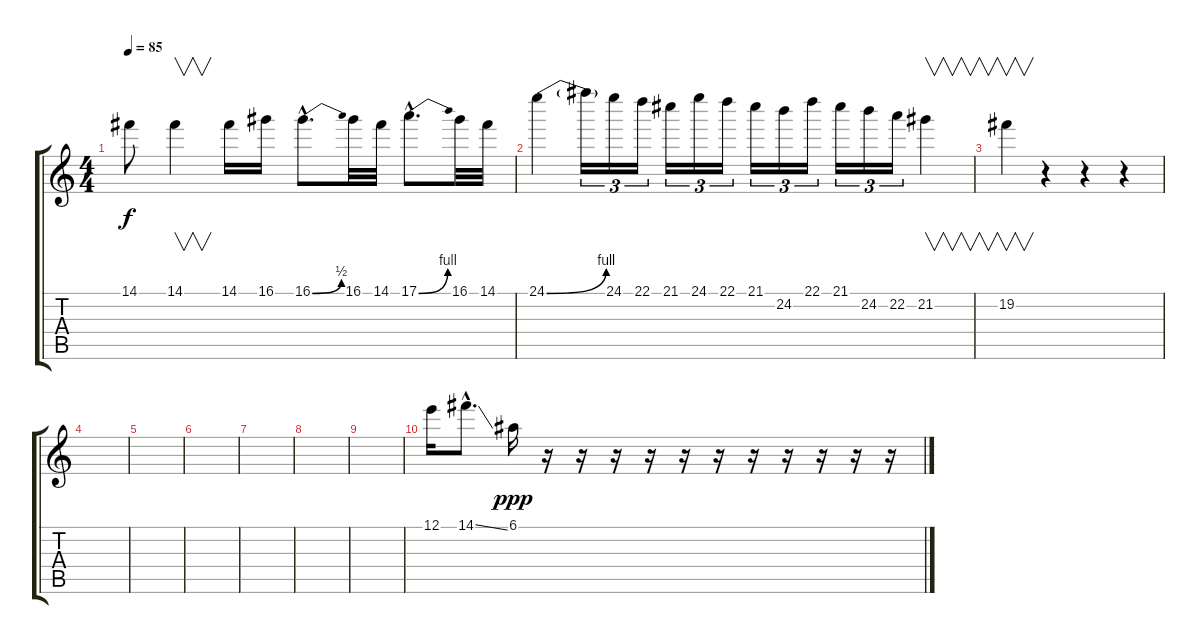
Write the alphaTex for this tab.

\track ("            Sweden" "          ") {instrument overdrivenguitar}
\staff {score tabs}
\tuning (E4 B3 G3 D3 A2 E2) {hide}
\ts (4 4)
\tempo 85
\clef g2
\ks c
14.1{t}.8{dy f} 14.1.4{v} 14.1.16 16.1.16 16.1{be (bend 0 0 60 2) hac}.8{d} 16.1.32 14.1.32 17.1{be (bend 0 0 60 4) hac}.8{d} 16.1.32 14.1.32 |
24.1{be (bend 0 0 60 4)}.4 24.1{t}.16{tu (3 2)} 24.1.16{tu (3 2)} 22.1.16{tu (3 2)} 21.1.16{tu (3 2)} 24.1.16{tu (3 2)} 22.1.16{tu (3 2)} 21.1.16{tu (3 2)} 24.2.16{tu (3 2)} 22.1.16{tu (3 2)} 21.1.16{tu (3 2)} 24.2.16{tu (3 2)} 22.2.16{tu (3 2)} 21.2.4{v} |
19.2.4{v} r.4 r.4 r.4 |
|
|
|
|
|
|
12.1.16 14.1{ss hac}.8{d} 6.1.16{dy ppp} r.16 r.16 r.16 r.16 r.16 r.16 r.16 r.16 r.16 r.16 r.16
